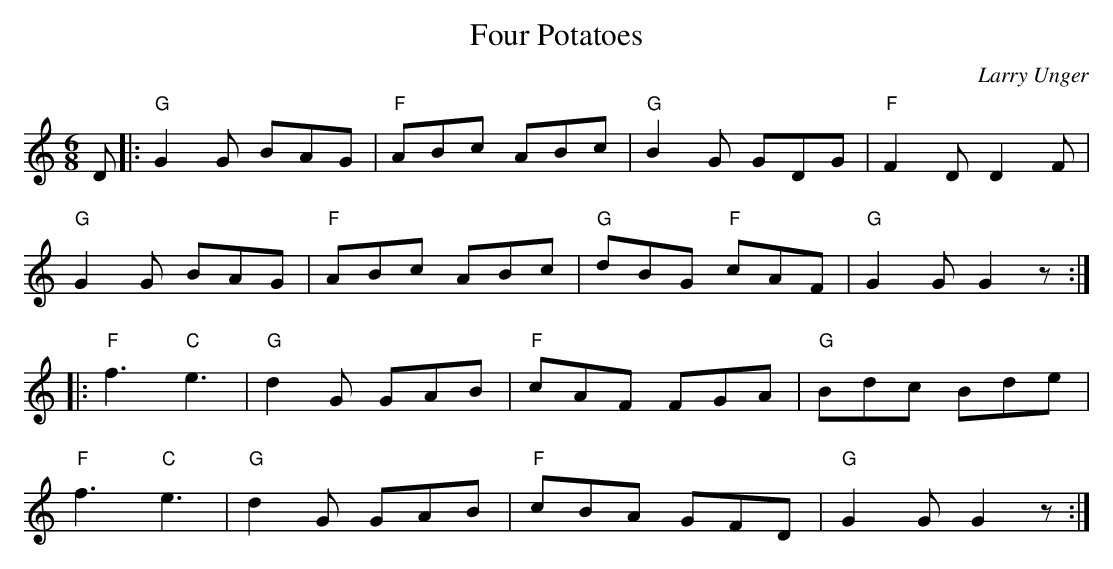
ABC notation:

X:1
T:Four Potatoes
C:Larry Unger
M:6/8
L:1/8
K:Gmix
D |:"G"G2G BAG | "F"ABc ABc |"G"B2G GDG| "F"F2D D2F|
"G"G2G BAG | "F" ABc ABc |"G"dBG "F" cAF | "G"G2G G2z:|
|:"F"f3 "C" e3 | "G"d2G GAB | "F" cAF FGA | "G" Bdc Bde|
"F"f3 "C"e3 | "G" d2G GAB | "F" cBA GFD | "G" G2G G2z:|
